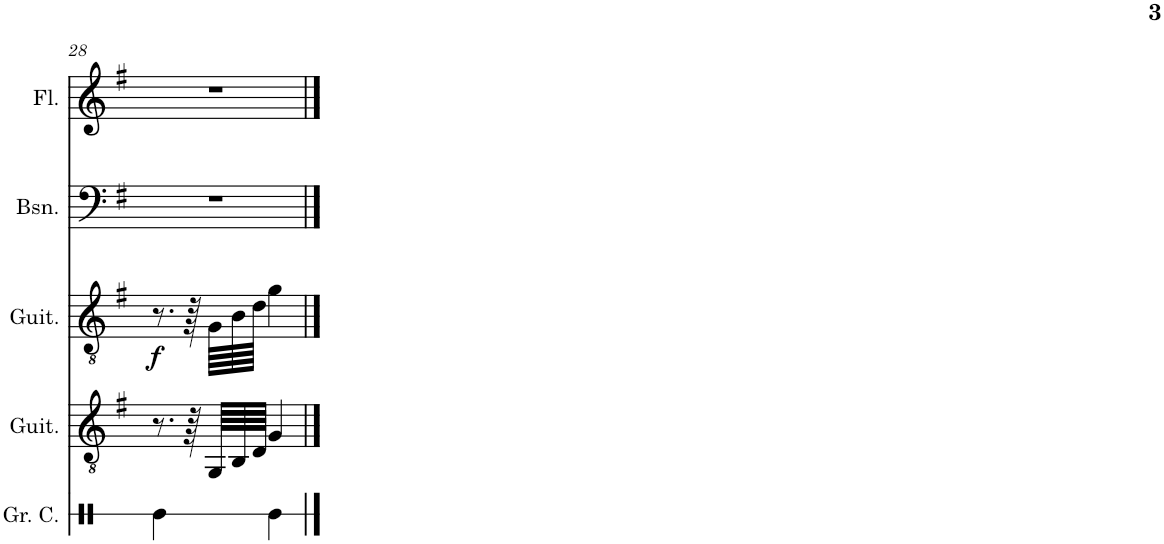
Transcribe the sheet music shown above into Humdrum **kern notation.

**kern	**kern	**kern	**dynam	**kern	**kern
*part5	*part4	*part3	*part3	*part2	*part1
*staff5	*staff4	*staff3	*staff3	*staff2	*staff1
*I"Grosse caisse	*I"Guitare classique	*I"Guitare classique	*	*I"Basson	*I"Flûte
*I'Gr. C.	*I'Guit.	*I'Guit.	*	*I'Bsn.	*I'Fl.
!!LO:PB:g=z
*clefX	*clefGv2	*clefGv2	*	*clefF4	*clefG2
*k[]	*k[f#]	*k[f#]	*	*k[f#]	*k[f#]
*M2/4	*M2/4	*M2/4	*	*M2/4	*M2/4
=28	=28	=28	=28	=28	=28
!	!	!	!LO:DY:b	!	!
4Re\	8.r	8.r	f	2r	2r
.	64r	64r	.	.	.
.	64GG/LLLL	64G\LLLL	.	.	.
.	64BB/	64B\	.	.	.
.	64D/JJJJ	64d\JJJJ	.	.	.
4Re\	4G/	4g\	.	.	.
==	==	==	==	==	==
*-	*-	*-	*-	*-	*-
